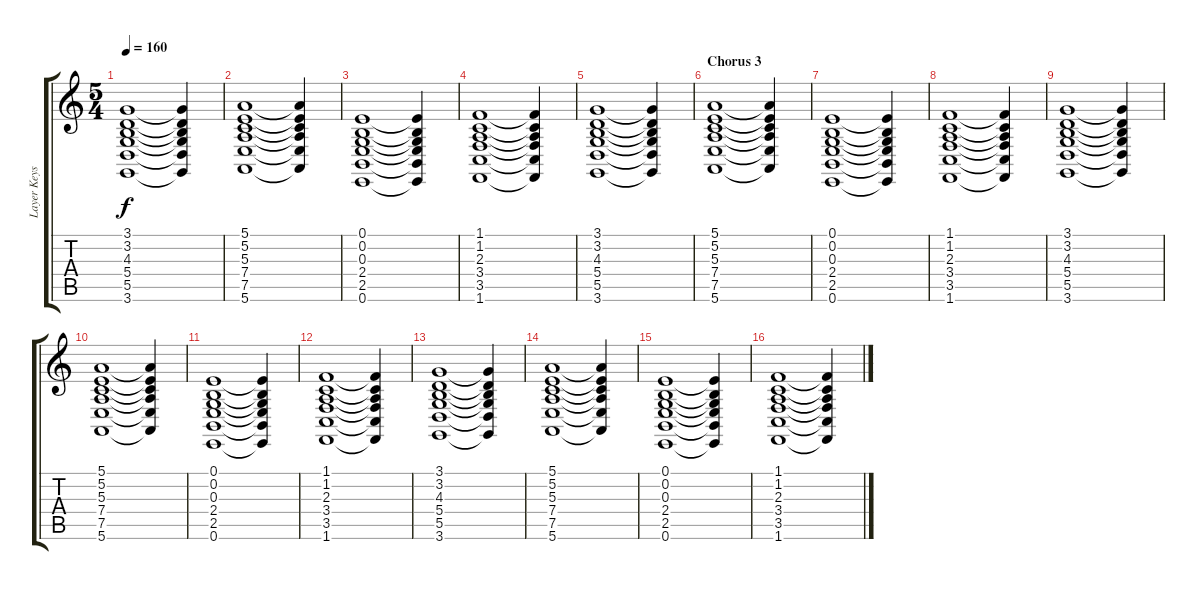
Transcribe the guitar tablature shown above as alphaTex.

\track ("Layer Keys" "Layer Keys") {instrument pad7halo}
\staff {score tabs}
\tuning (E4 B3 G3 D3 A2 E2) {hide}
\ts (5 4)
\tempo 160
\clef g2
\ks c
(3.1 3.2 4.3 5.4 5.5 3.6).1{dy f} (3.1{t} 3.2{t} 4.3{t} 5.4{t} 5.5{t} 3.6{t}).4 |
(5.1 5.2 5.3 7.4 7.5 5.6).1{volume 8 instrument drawbarorgan} (5.1{t} 5.2{t} 5.3{t} 7.4{t} 7.5{t} 5.6{t}).4 |
(0.1 0.2 0.3 2.4 2.5 0.6).1 (0.1{t} 0.2{t} 0.3{t} 2.4{t} 2.5{t} 0.6{t}).4 |
(1.1 1.2 2.3 3.4 3.5 1.6).1 (1.1{t} 1.2{t} 2.3{t} 3.4{t} 3.5{t} 1.6{t}).4 |
(3.1 3.2 4.3 5.4 5.5 3.6).1 (3.1{t} 3.2{t} 4.3{t} 5.4{t} 5.5{t} 3.6{t}).4 |
\section ("" "Chorus 3")
(5.1 5.2 5.3 7.4 7.5 5.6).1{volume 11 instrument drawbarorgan} (5.1{t} 5.2{t} 5.3{t} 7.4{t} 7.5{t} 5.6{t}).4 |
(0.1 0.2 0.3 2.4 2.5 0.6).1 (0.1{t} 0.2{t} 0.3{t} 2.4{t} 2.5{t} 0.6{t}).4 |
(1.1 1.2 2.3 3.4 3.5 1.6).1 (1.1{t} 1.2{t} 2.3{t} 3.4{t} 3.5{t} 1.6{t}).4 |
(3.1 3.2 4.3 5.4 5.5 3.6).1 (3.1{t} 3.2{t} 4.3{t} 5.4{t} 5.5{t} 3.6{t}).4 |
(5.1 5.2 5.3 7.4 7.5 5.6).1{volume 11 instrument drawbarorgan} (5.1{t} 5.2{t} 5.3{t} 7.4{t} 7.5{t} 5.6{t}).4 |
(0.1 0.2 0.3 2.4 2.5 0.6).1 (0.1{t} 0.2{t} 0.3{t} 2.4{t} 2.5{t} 0.6{t}).4 |
(1.1 1.2 2.3 3.4 3.5 1.6).1 (1.1{t} 1.2{t} 2.3{t} 3.4{t} 3.5{t} 1.6{t}).4 |
(3.1 3.2 4.3 5.4 5.5 3.6).1 (3.1{t} 3.2{t} 4.3{t} 5.4{t} 5.5{t} 3.6{t}).4 |
(5.1 5.2 5.3 7.4 7.5 5.6).1{volume 11 instrument drawbarorgan} (5.1{t} 5.2{t} 5.3{t} 7.4{t} 7.5{t} 5.6{t}).4 |
(0.1 0.2 0.3 2.4 2.5 0.6).1 (0.1{t} 0.2{t} 0.3{t} 2.4{t} 2.5{t} 0.6{t}).4 |
(1.1 1.2 2.3 3.4 3.5 1.6).1 (1.1{t} 1.2{t} 2.3{t} 3.4{t} 3.5{t} 1.6{t}).4
